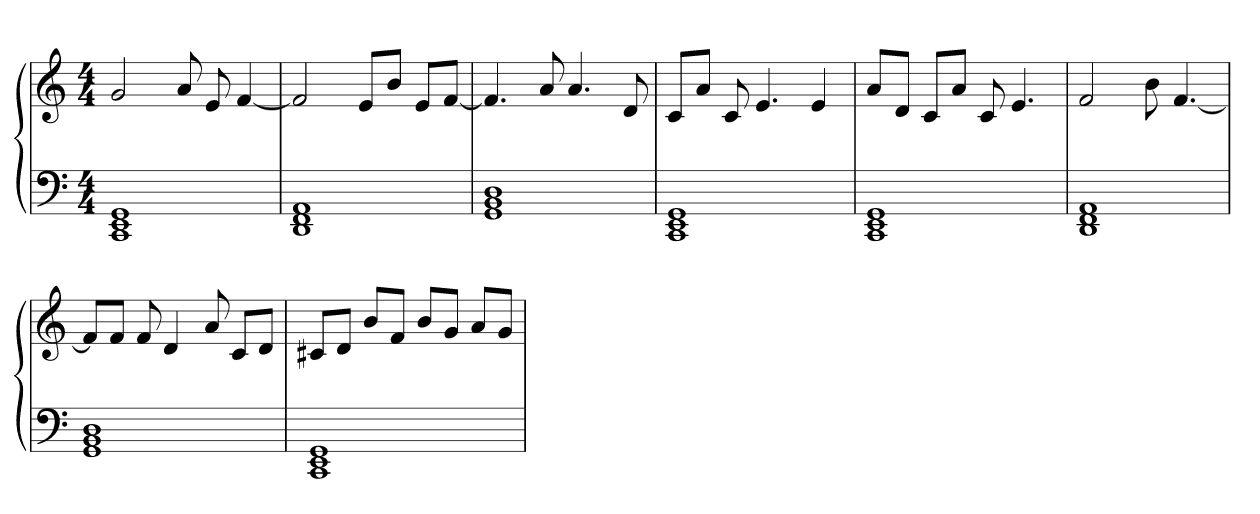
**kern	**kern
*part2	*part1
*staff2	*staff1
*clefF4	*
*M4/4	*M4/4
=	=
1CC 1EE 1GG	2g
.	8a
.	8e
.	[4f
=	=
1DD 1FF 1AA	2f]
.	8eL
.	8bJ
.	8eL
.	[8fJ
=	=
1GG 1BB 1D	4.f]
.	8a
.	4.a
.	8d
=	=
1CC 1EE 1GG	8cL
.	8aJ
.	8c
.	4.e
.	4e
=	=
1CC 1EE 1GG	8aL
.	8dJ
.	8cL
.	8aJ
.	8c
.	4.e
=	=
1DD 1FF 1AA	2f
.	8b
.	[4.f
=	=
1GG 1BB 1D	8fL]
.	8fJ
.	8f
.	4d
.	8a
.	8cL
.	8dJ
=	=
1CC 1EE 1GG	8c#XL
.	8dJ
.	8bL
.	8fJ
.	8bL
.	8gJ
.	8aL
.	8gJ
=	=
*-	*-
